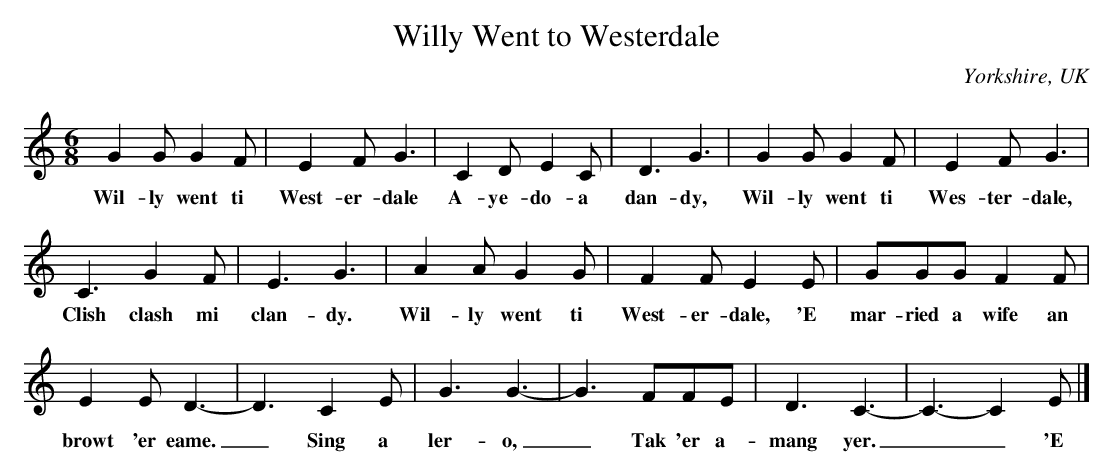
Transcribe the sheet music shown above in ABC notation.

X:1
T:Willy Went to Westerdale
O:Yorkshire, UK
M:6/8
L:1/4
K:C % hexatonic(-7) = Ion/Mix
G G/ G F/|E F/ G3/2|C D/ E C/|D3/2 G3/2|G G/ G F/|E F/ G3/2|
w: Wil- ly went ti West- er- dale A- ye- do- a dan- dy, Wil- ly went ti Wes- ter- dale,
C3/2 G F/|E3/2 G3/2|A A/ G G/|F F/ E E/|G/G/G/ F F/|
w: Clish clash mi clan- dy. Wil- ly went ti West- er- dale, 'E mar- ried a wife an
E E/ D3/2-|D3/2 C E/|G3/2 G3/2-|G3/2 F/F/E/|D3/2 C3/2-|C3/2- C E/|]
w: browt 'er eame._ Sing a ler- o,_ Tak 'er a- mang yer.__ 'E
